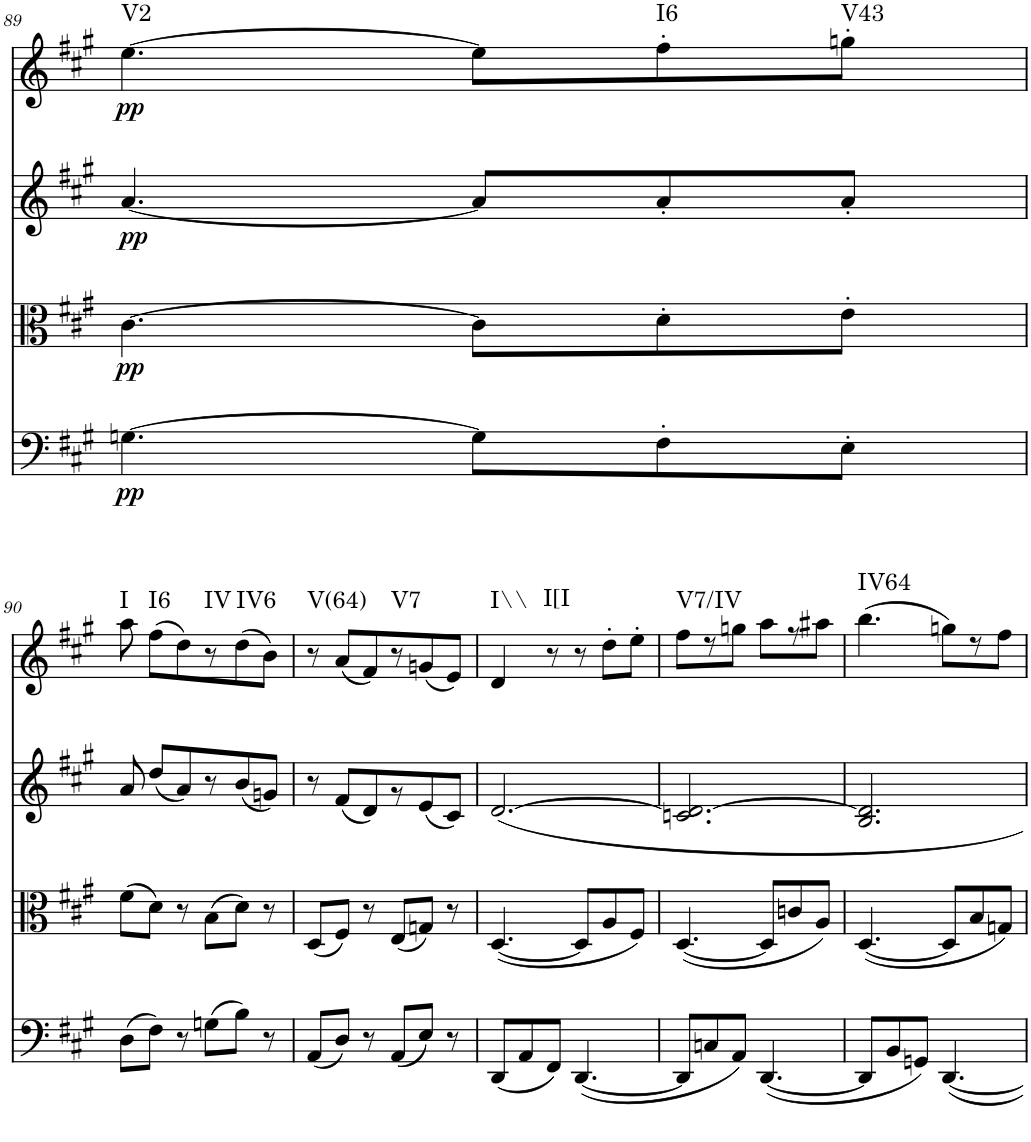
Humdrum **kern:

**kern	**dynam	**kern	**dynam	**kern	**dynam	**kern	**dynam	**harte
*part4	*part4	*part3	*part3	*part2	*part2	*part1	*part1	*part1
*staff4	*staff4	*staff3	*staff3	*staff2	*staff2	*staff1	*staff1	*
*I"Violoncello	*	*I"Viola	*	*I"Violin 2	*	*I"Violin 1	*	*
*I'Vc	*	*I'Vla	*	*I'Vln	*	*I'Vln	*	*
!!LO:PB:g=z
*clefC4	*	*clefC3	*	*clefG2	*	*clefG2	*	*
*k[f#c#g#]	*	*k[f#c#g#]	*	*k[f#c#g#]	*	*k[f#c#g#]	*	*
*A:	*	*A:	*	*A:	*	*A:	*	*
*M6/8	*	*M6/8	*	*M6/8	*	*M6/8	*	*
=89	=89	=89	=89	=89	=89	=89	=89	=89
!	!LO:DY:b	!	!LO:DY:b	!	!LO:DY:b	!	!LO:DY:b	!LO:H:kt=V2
[4.Gn\	pp	[4.c#\	pp	[4.a/	pp	[4.ee\	pp	N
8G\L]	.	8c#\L]	.	8a/L]	.	8ee\L]	.	.
!	!	!	!	!	!	!	!	!LO:H:kt=I6
8F#'\	.	8d'\	.	8a'/	.	8ff#'\	.	N
!	!	!	!	!	!	!	!	!LO:H:kt=V43
8E'\J	.	8e'\J	.	8a'/J	.	8ggn'\J	.	N
!!LO:LB:g=z
=90	=90	=90	=90	=90	=90	=90	=90	=90
!	!	!	!	!	!	!	!	!LO:H:kt=I
(8D\L	.	(8f#\L	.	8a/	.	8aa\	.	N
!	!	!	!	!	!	!	!	!LO:H:kt=I6
8F#\J)	.	8d\J)	.	(8dd/L	.	(8ff#\L	.	N
8r	.	8r	.	8a/)	.	8dd\)	.	.
!	!	!	!	!	!	!	!	!LO:H:kt=IV
(8Gn\L	.	(8B\L	.	8r	.	8r	.	N
!	!	!	!	!	!	!	!	!LO:H:kt=IV6
8B\J)	.	8d\J)	.	(8b/	.	(8dd\	.	N
8r	.	8r	.	8gn/J)	.	8b\J)	.	.
=91	=91	=91	=91	=91	=91	=91	=91	=91
!	!	!	!	!	!	!	!	!LO:H:kt=V(64)
(8AA/L	.	(8D/L	.	8r	.	8r	.	N
8D/J)	.	8F#/J)	.	(8f#/L	.	(8a/L	.	.
8r	.	8r	.	8d/)	.	8f#/)	.	.
!	!	!	!	!	!	!	!	!LO:H:kt=V7
(8AA/L	.	(8E/L	.	8r	.	8r	.	N
8E/J)	.	8Gn/J)	.	(8e/	.	(8gn/	.	.
8r	.	8r	.	8c#/J)	.	8e/J)	.	.
=92	=92	=92	=92	=92	=92	=92	=92	=92
!	!	!	!	!	!	!	!	!LO:H:kt=I\\
(8DD/L	.	([4.D/	.	[>2.d/	.	4d/	.	N
8AA/	.	.	.	.	.	.	.	.
!	!	!	!	!	!	!	!	!LO:H:kt=I[I
8FF#/J)	.	.	.	.	.	8r	.	N
([4.DD/	.	8D/L]	.	.	.	8r	.	.
.	.	8A/	.	.	.	8dd'\L	.	.
.	.	8F#/J)	.	.	.	8ee'\J	.	.
=93	=93	=93	=93	=93	=93	=93	=93	=93
!	!	!	!	!	!	!	!	!LO:H:kt=V7/IV
8DD/L]	.	([4.D/	.	2.cn/ 2.d/_	.	8ff#\L	.	N
8Cn/	.	.	.	.	.	8r	.	.
8AA/J)	.	.	.	.	.	8ggn\J	.	.
([4.DD/	.	8D/L]	.	.	.	8aa\L	.	.
.	.	8cn/	.	.	.	8r	.	.
.	.	8A/J)	.	.	.	8aa#X\J	.	.
=94	=94	=94	=94	=94	=94	=94	=94	=94
!	!	!	!	!	!	!	!	!LO:H:kt=IV64
8DD/L]	.	([4.D/	.	2.B/ 2.d/]	.	(4.bb\	.	N
8BB/	.	.	.	.	.	.	.	.
8GGn/J)	.	.	.	.	.	.	.	.
[4.DD/	.	8D/L]	.	.	.	8ggn\L)	.	.
.	.	8B/	.	.	.	8r	.	.
.	.	8Gn/J)	.	.	.	8ff#\J	.	.
=	=	=	=	=	=	=	=	=
*-	*-	*-	*-	*-	*-	*-	*-	*-
